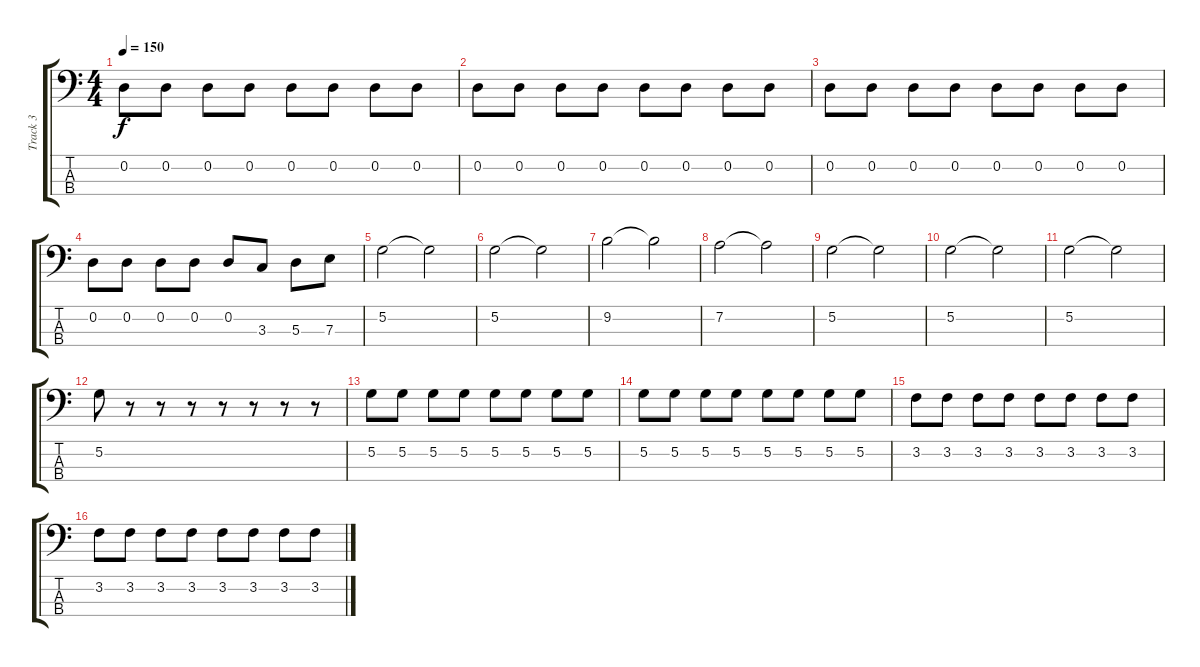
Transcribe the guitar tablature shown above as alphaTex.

\track ("Track 3" "Track 3") {instrument electricbasspick}
\staff {score tabs}
\tuning (G2 D2 A1 E1) {hide}
\ts (4 4)
\tempo 150
\clef f4
\ks c
0.2.8{dy f} 0.2.8 0.2.8 0.2.8 0.2.8 0.2.8 0.2.8 0.2.8 |
0.2.8 0.2.8 0.2.8 0.2.8 0.2.8 0.2.8 0.2.8 0.2.8 |
0.2.8 0.2.8 0.2.8 0.2.8 0.2.8 0.2.8 0.2.8 0.2.8 |
0.2.8 0.2.8 0.2.8 0.2.8 0.2.8 3.3.8 5.3.8 7.3.8 |
5.2.2 5.2{t}.2 |
5.2.2 5.2{t}.2 |
9.2.2 9.2{t}.2 |
7.2.2 7.2{t}.2 |
5.2.2 5.2{t}.2 |
5.2.2 5.2{t}.2 |
5.2.2 5.2{t}.2 |
5.2.8 r.8 r.8 r.8 r.8 r.8 r.8 r.8 |
5.2.8 5.2.8 5.2.8 5.2.8 5.2.8 5.2.8 5.2.8 5.2.8 |
5.2.8 5.2.8 5.2.8 5.2.8 5.2.8 5.2.8 5.2.8 5.2.8 |
3.2.8 3.2.8 3.2.8 3.2.8 3.2.8 3.2.8 3.2.8 3.2.8 |
3.2.8 3.2.8 3.2.8 3.2.8 3.2.8 3.2.8 3.2.8 3.2.8
